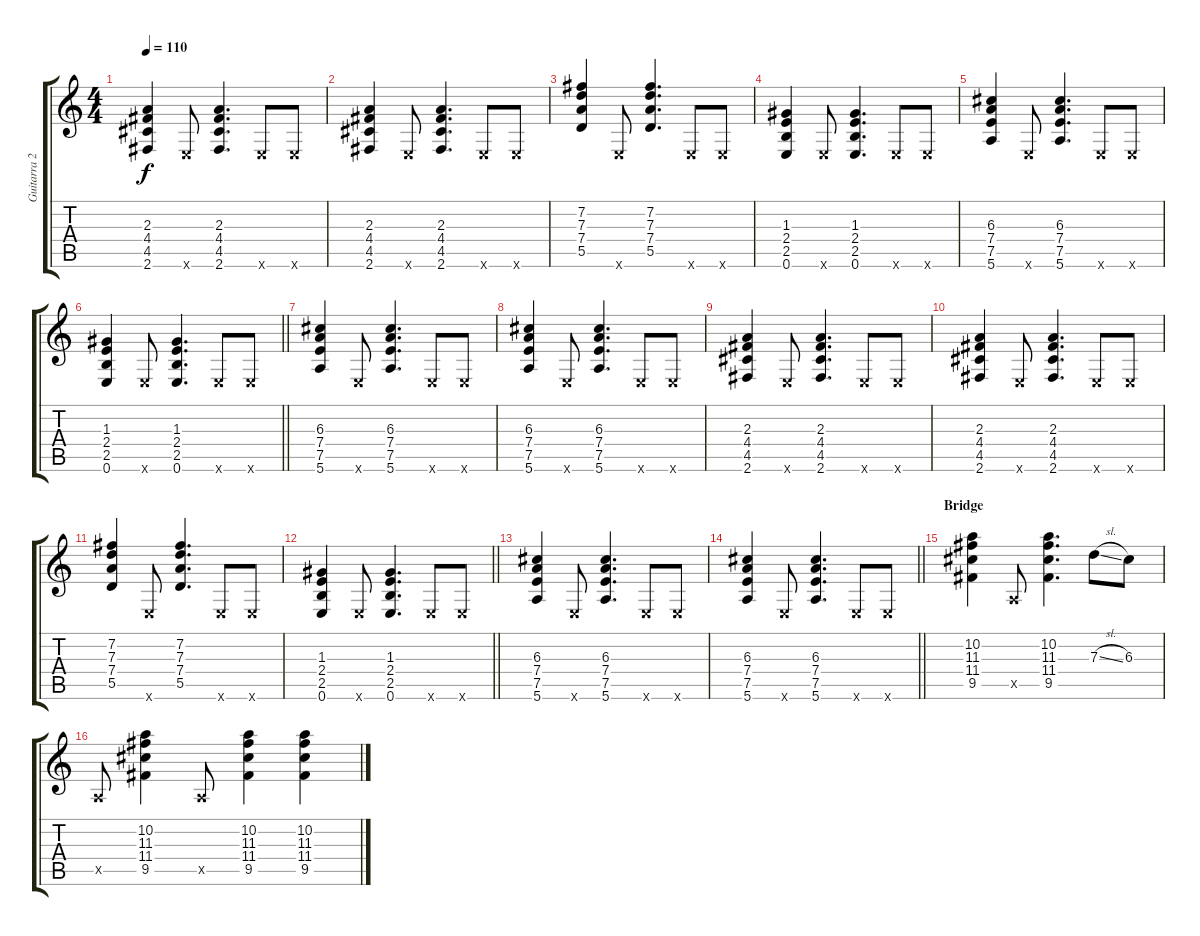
\track ("Guitarra 2" "Guitarra 2") {instrument electricguitarclean}
\staff {score tabs}
\tuning (E4 B3 G3 D3 A2 E2) {hide}
\ts (4 4)
\tempo 110
\clef g2
\ks c
(2.3 4.4 4.5 2.6).4{dy f} 0.6{x}.8 (2.3 4.4 4.5 2.6).4{d} 0.6{x}.8 0.6{x}.8 |
(2.3 4.4 4.5 2.6).4 0.6{x}.8 (2.3 4.4 4.5 2.6).4{d} 0.6{x}.8 0.6{x}.8 |
(7.2 7.3 7.4 5.5).4 0.6{x}.8 (7.2 7.3 7.4 5.5).4{d} 0.6{x}.8 0.6{x}.8 |
(1.3 2.4 2.5 0.6).4 0.6{x}.8 (1.3 2.4 2.5 0.6).4{d} 0.6{x}.8 0.6{x}.8 |
(6.3 7.4 7.5 5.6).4 0.6{x}.8 (6.3 7.4 7.5 5.6).4{d} 0.6{x}.8 0.6{x}.8 |
\barLineRight lightlight
(1.3 2.4 2.5 0.6).4 0.6{x}.8 (1.3 2.4 2.5 0.6).4{d} 0.6{x}.8 0.6{x}.8 |
\section ("" "")
(6.3 7.4 7.5 5.6).4 0.6{x}.8 (6.3 7.4 7.5 5.6).4{d} 0.6{x}.8 0.6{x}.8 |
(6.3 7.4 7.5 5.6).4 0.6{x}.8 (6.3 7.4 7.5 5.6).4{d} 0.6{x}.8 0.6{x}.8 |
(2.3 4.4 4.5 2.6).4 0.6{x}.8 (2.3 4.4 4.5 2.6).4{d} 0.6{x}.8 0.6{x}.8 |
(2.3 4.4 4.5 2.6).4 0.6{x}.8 (2.3 4.4 4.5 2.6).4{d} 0.6{x}.8 0.6{x}.8 |
(7.2 7.3 7.4 5.5).4 0.6{x}.8 (7.2 7.3 7.4 5.5).4{d} 0.6{x}.8 0.6{x}.8 |
\barLineRight lightlight
(1.3 2.4 2.5 0.6).4 0.6{x}.8 (1.3 2.4 2.5 0.6).4{d} 0.6{x}.8 0.6{x}.8 |
(6.3 7.4 7.5 5.6).4 0.6{x}.8 (6.3 7.4 7.5 5.6).4{d} 0.6{x}.8 0.6{x}.8 |
\barLineRight lightlight
(6.3 7.4 7.5 5.6).4 0.6{x}.8 (6.3 7.4 7.5 5.6).4{d} 0.6{x}.8 0.6{x}.8 |
\section ("" "Bridge")
(10.2 11.3 11.4 9.5).4 0.5{x}.8 (10.2 11.3 11.4 9.5).4{d} 7.3{sl}.8 6.3.8 |
0.5{x}.8 (10.2 11.3 11.4 9.5).4 0.5{x}.8 (10.2 11.3 11.4 9.5).4 (10.2 11.3 11.4 9.5).4
